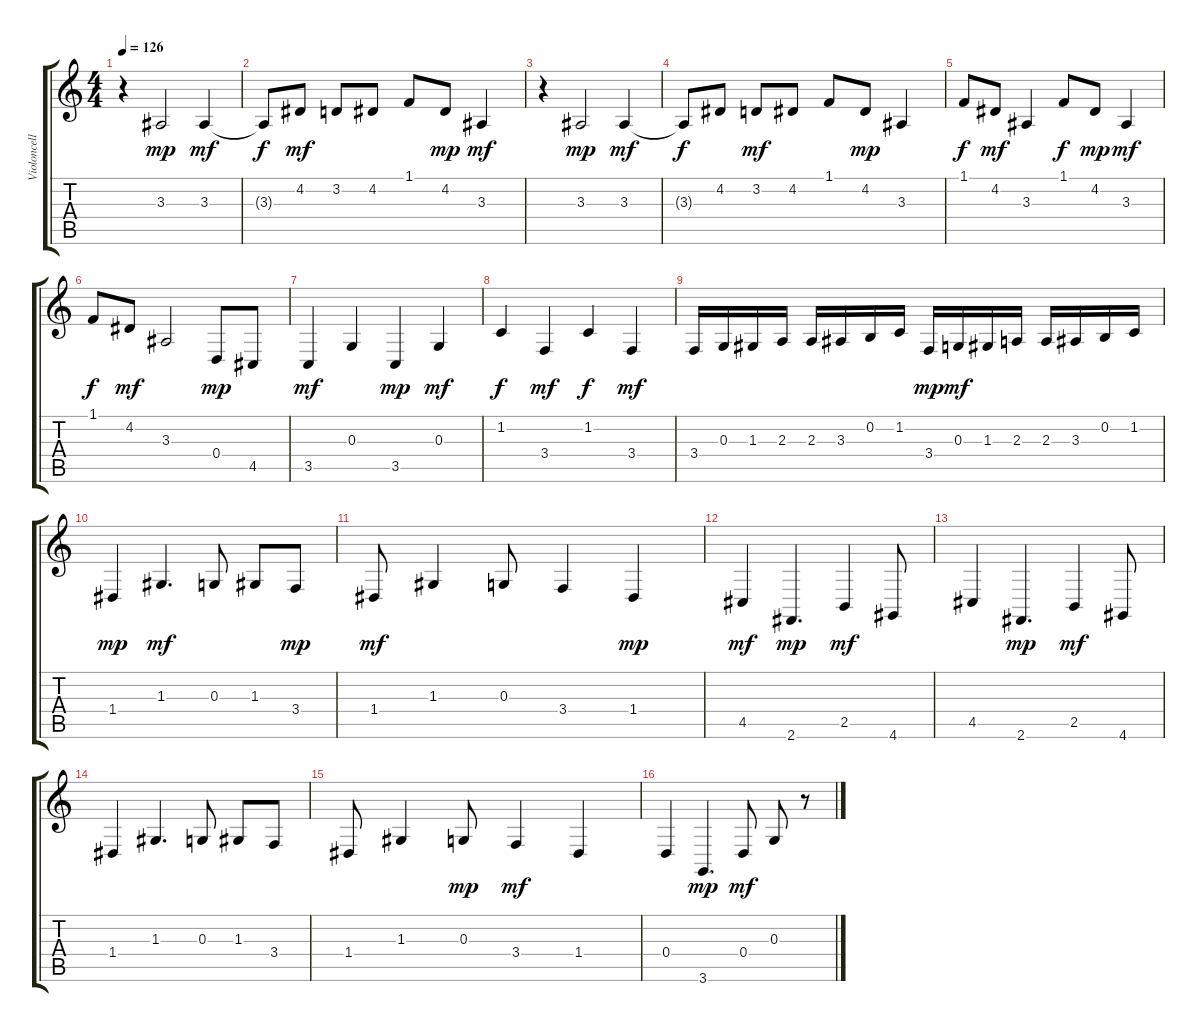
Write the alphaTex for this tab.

\track ("Violoncello" "Violoncell") {instrument stringensemble1}
\staff {score tabs}
\tuning (E4 B3 G3 D3 A2 E2) {hide}
\ts (4 4)
\tempo 126
\clef g2
\ks c
r.4{dy mp} 3.3.2 3.3.4{dy mf} |
3.3{t}.8{dy f} 4.2.8{dy mf} 3.2.8 4.2.8 1.1.8 4.2.8{dy mp} 3.3.4{dy mf} |
r.4 3.3.2{dy mp} 3.3.4{dy mf} |
3.3{t}.8{dy f} 4.2.8 3.2.8{dy mf} 4.2.8 1.1.8 4.2.8{dy mp} 3.3.4 |
1.1.8{dy f} 4.2.8{dy mf} 3.3.4 1.1.8{dy f} 4.2.8{dy mp} 3.3.4{dy mf} |
1.1.8{dy f} 4.2.8{dy mf} 3.3.2 0.4.8{dy mp} 4.5.8 |
3.5.4{dy mf} 0.3.4 3.5.4{dy mp} 0.3.4{dy mf} |
1.2.4{dy f} 3.4.4{dy mf} 1.2.4{dy f} 3.4.4{dy mf} |
3.4.16 0.3.16 1.3.16 2.3.16 2.3.16 3.3.16 0.2.16 1.2.16 3.4.16{dy mp} 0.3.16{dy mf} 1.3.16 2.3.16 2.3.16 3.3.16 0.2.16 1.2.16 |
1.4.4{dy mp} 1.3.4{d dy mf} 0.3.8 1.3.8 3.4.8{dy mp} |
1.4.8{dy mf} 1.3.4 0.3.8 3.4.4 1.4.4{dy mp} |
4.5.4{dy mf} 2.6.4{d dy mp} 2.5.4{dy mf} 4.6.8 |
4.5.4 2.6.4{d dy mp} 2.5.4{dy mf} 4.6.8 |
1.4.4 1.3.4{d} 0.3.8 1.3.8 3.4.8 |
1.4.8 1.3.4 0.3.8{dy mp} 3.4.4{dy mf} 1.4.4 |
0.4.4 3.6.4{d dy mp} 0.4.8{dy mf} 0.3.8 r.8
